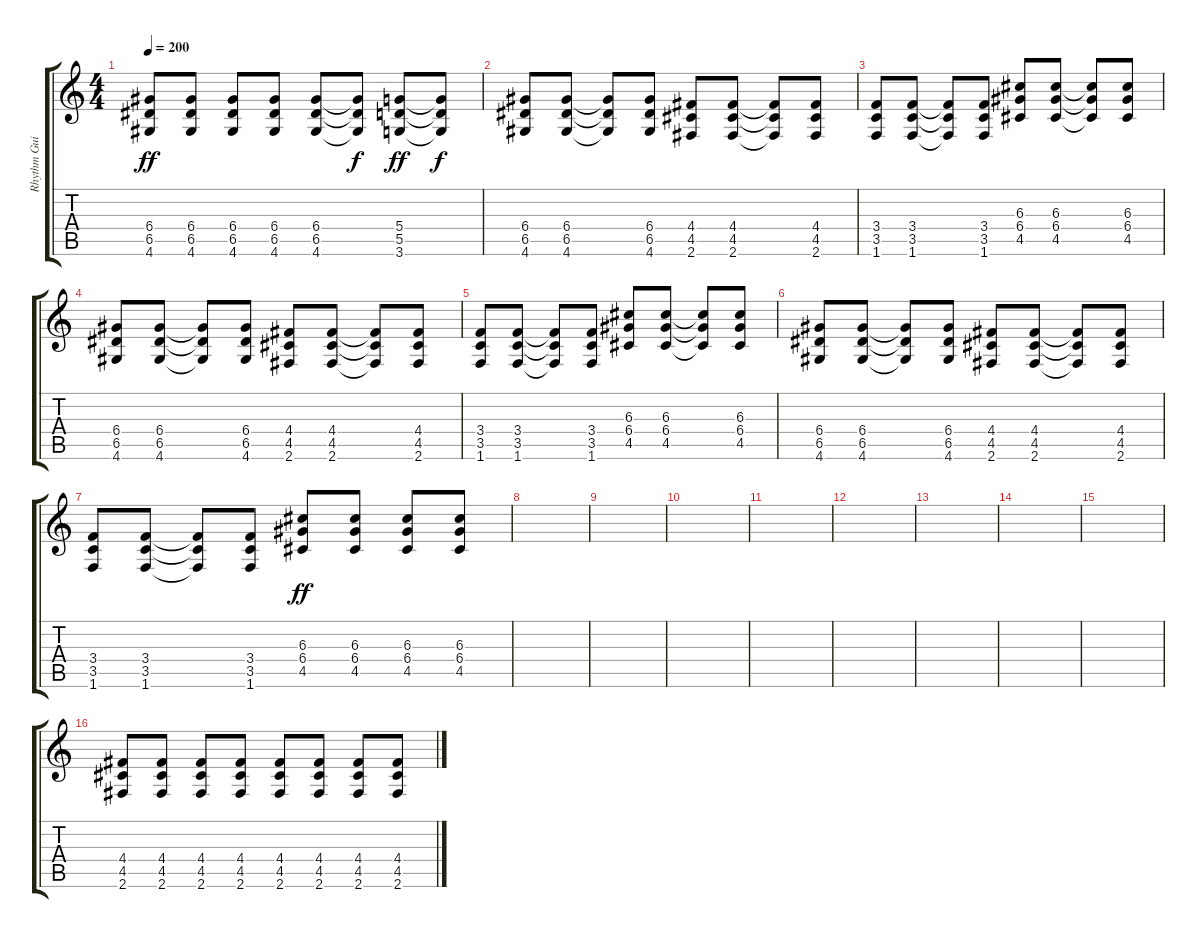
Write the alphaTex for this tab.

\track ("Rhythm Guitar" "Rhythm Gui") {instrument distortionguitar}
\staff {score tabs}
\tuning (E4 B3 G3 D3 A2 E2) {hide}
\ts (4 4)
\tempo 200
\clef g2
\ks c
(6.4 6.5 4.6).8{dy ff} (6.4 6.5 4.6).8 (6.4 6.5 4.6).8 (6.4 6.5 4.6).8 (6.4 6.5 4.6).8 (6.4{t} 6.5{t} 4.6{t}).8{dy f} (5.4 5.5 3.6).8{dy ff} (5.4{t} 5.5{t} 3.6{t}).8{dy f} |
(6.4 6.5 4.6).8 (6.4 6.5 4.6).8 (6.4{t} 6.5{t} 4.6{t}).8 (6.4 6.5 4.6).8 (4.4 4.5 2.6).8 (4.4 4.5 2.6).8 (4.4{t} 4.5{t} 2.6{t}).8 (4.4 4.5 2.6).8 |
(3.4 3.5 1.6).8 (3.4 3.5 1.6).8 (3.4{t} 3.5{t} 1.6{t}).8 (3.4 3.5 1.6).8 (6.3 6.4 4.5).8 (6.3 6.4 4.5).8 (6.3{t} 6.4{t} 4.5{t}).8 (6.3 6.4 4.5).8 |
(6.4 6.5 4.6).8 (6.4 6.5 4.6).8 (6.4{t} 6.5{t} 4.6{t}).8 (6.4 6.5 4.6).8 (4.4 4.5 2.6).8 (4.4 4.5 2.6).8 (4.4{t} 4.5{t} 2.6{t}).8 (4.4 4.5 2.6).8 |
(3.4 3.5 1.6).8 (3.4 3.5 1.6).8 (3.4{t} 3.5{t} 1.6{t}).8 (3.4 3.5 1.6).8 (6.3 6.4 4.5).8 (6.3 6.4 4.5).8 (6.3{t} 6.4{t} 4.5{t}).8 (6.3 6.4 4.5).8 |
(6.4 6.5 4.6).8 (6.4 6.5 4.6).8 (6.4{t} 6.5{t} 4.6{t}).8 (6.4 6.5 4.6).8 (4.4 4.5 2.6).8 (4.4 4.5 2.6).8 (4.4{t} 4.5{t} 2.6{t}).8 (4.4 4.5 2.6).8 |
(3.4 3.5 1.6).8 (3.4 3.5 1.6).8 (3.4{t} 3.5{t} 1.6{t}).8 (3.4 3.5 1.6).8 (6.3 6.4 4.5).8{dy ff} (6.3 6.4 4.5).8 (6.3 6.4 4.5).8 (6.3 6.4 4.5).8 |
|
|
|
|
|
|
|
|
(4.4 4.5 2.6).8 (4.4 4.5 2.6).8 (4.4 4.5 2.6).8 (4.4 4.5 2.6).8 (4.4 4.5 2.6).8 (4.4 4.5 2.6).8 (4.4 4.5 2.6).8 (4.4 4.5 2.6).8
